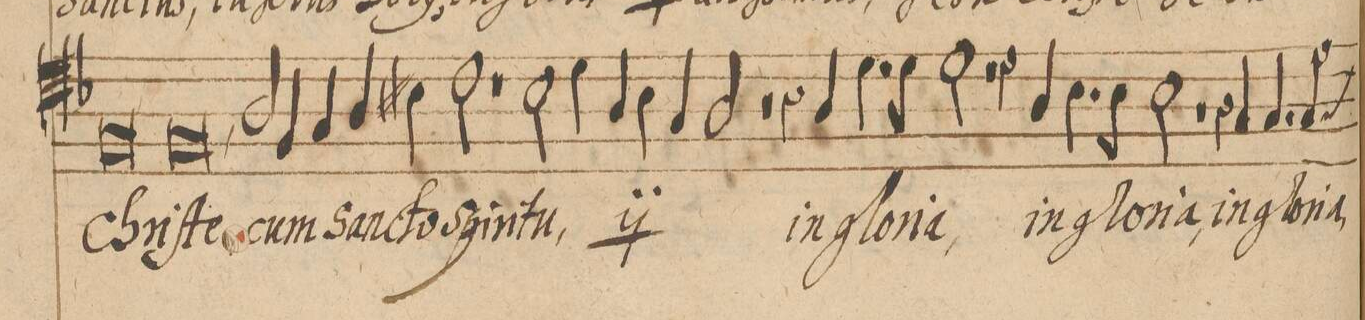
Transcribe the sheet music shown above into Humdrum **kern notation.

**kern	**text	**text
*I"TENOR	*	*
*clefC4	*	*
*k[b-]	*	*
*met(C|)	*	*
*M2/1	*	*
0F	Chri-	.
=82-	=82-	=82-
0F,<	-ſte	.
=83-	=83-	=83-
2A/	cum	.
4F/	Sanc-	.
4G/	-to	.
4A/	Spi-	.
4Bn\	-ri-	.
2c\	-tu,	.
=84-	=84-	=84-
1r	.	.
*	*ij	*
2B-y\	cum	.
4d\	Sanc-	.
4A/	-to	.
=85-	=85-	=85-
4B-\	Spi-	.
4G/	-ri-	.
2A/	-tu	.
2r	.	.
4r	.	.
*	*Xij	*
4A/	in	.
=86-	=86-	=86-
4.d\	glo-	.
8d\	-ri-	.
2d\	-a,	.
2r	.	.
4r	.	.
4A/	in	.
=87-	=87-	=87-
4.B-\	glo-	.
8B-\	-ri-	.
2B-\	-a,	.
1r	.	.
=88-	=88-	=88-
4r	.	.
4G/	in	.
4.G/	glo-	.
8G/	-ria,	.
*custos:G	*	*
*-	*-	*-
